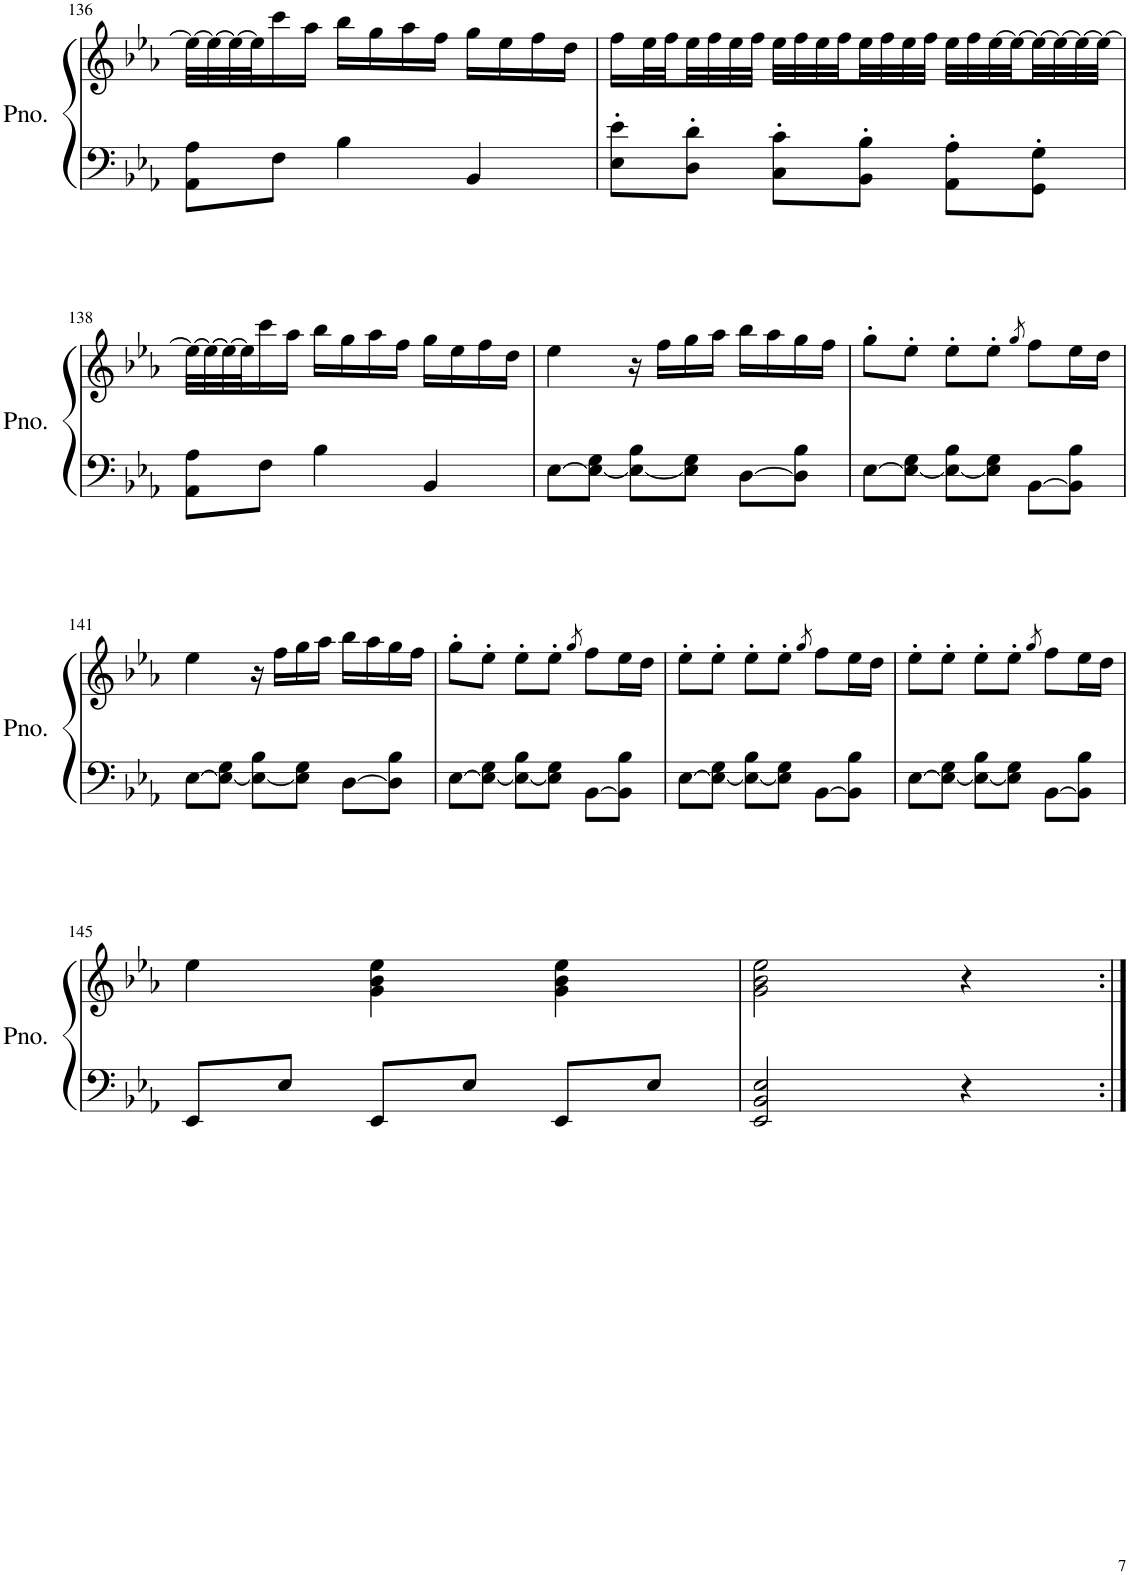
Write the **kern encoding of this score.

**kern	**kern
*part1	*part1
*staff2	*staff1
*I"Piano	*
*I'Pno.	*
!!LO:PB:g=z
*clefF4	*clefG2
*k[b-e-a-]	*k[b-e-a-]
*M3/4	*M3/4
=136	=136
8AA-\ 8A-\L	32ee-\LLL_
.	32ee-\_
.	32ee-\_
.	32ee-\J]
8F\J	16ccc\
.	16aa-\JJ
4B-\	16bb-\LL
.	16gg\
.	16aa-\
.	16ff\JJ
4BB-/	16gg\LL
.	16ee-\
.	16ff\
.	16dd\JJ
=137	=137
8E-\' 8e-\'L	16ff\LL
.	32ee-\L
.	32ff\
8D\' 8d\'J	32ee-\
.	32ff\
.	32ee-\
.	32ff\JJJ
8C\' 8c\'L	32ee-\LLL
.	32ff\
.	32ee-\
.	32ff\
8BB-\' 8B-\'J	32ee-\
.	32ff\
.	32ee-\
.	32ff\JJJ
8AA-\' 8A-\'L	32ee-\LLL
.	32ff\
.	[32ee-\
.	32ee-\_
8GG\' 8G\'J	32ee-\_
.	32ee-\_
.	32ee-\_
.	32ee-\JJJ_
!!LO:LB:g=z
=138	=138
8AA-\ 8A-\L	32ee-\LLL_
.	32ee-\_
.	32ee-\_
.	32ee-\J]
8F\J	16ccc\
.	16aa-\JJ
4B-\	16bb-\LL
.	16gg\
.	16aa-\
.	16ff\JJ
4BB-/	16gg\LL
.	16ee-\
.	16ff\
.	16dd\JJ
=139	=139
[8E-\L	4ee-\
8E-\_ 8G\J	.
8E-\_ 8B-\L	16r
.	16ff\LL
8E-\] 8G\J	16gg\
.	16aa-\JJ
[8D\L	16bb-\LL
.	16aa-\
8D\] 8B-\J	16gg\
.	16ff\JJ
=140	=140
[8E-\L	8gg'\L
8E-\_ 8G\J	8ee-'\J
8E-\_ 8B-\L	8ee-'\L
8E-\] 8G\J	8ee-'\J
.	8qgg/
[8BB-\L	8ff\L
8BB-\] 8B-\J	16ee-\L
.	16dd\JJ
!!LO:LB:g=z
=141	=141
[8E-\L	4ee-\
8E-\_ 8G\J	.
8E-\_ 8B-\L	16r
.	16ff\LL
8E-\] 8G\J	16gg\
.	16aa-\JJ
[8D\L	16bb-\LL
.	16aa-\
8D\] 8B-\J	16gg\
.	16ff\JJ
=142	=142
[8E-\L	8gg'\L
8E-\_ 8G\J	8ee-'\J
8E-\_ 8B-\L	8ee-'\L
8E-\] 8G\J	8ee-'\J
.	8qgg/
[8BB-\L	8ff\L
8BB-\] 8B-\J	16ee-\L
.	16dd\JJ
=143	=143
[8E-\L	8ee-'\L
8E-\_ 8G\J	8ee-'\J
8E-\_ 8B-\L	8ee-'\L
8E-\] 8G\J	8ee-'\J
.	8qgg/
[8BB-\L	8ff\L
8BB-\] 8B-\J	16ee-\L
.	16dd\JJ
=144	=144
[8E-\L	8ee-'\L
8E-\_ 8G\J	8ee-'\J
8E-\_ 8B-\L	8ee-'\L
8E-\] 8G\J	8ee-'\J
.	8qgg/
[8BB-\L	8ff\L
8BB-\] 8B-\J	16ee-\L
.	16dd\JJ
!!LO:LB:g=z
=145	=145
8EE-/L	4ee-\
8E-/J	.
8EE-/L	4g\ 4b-\ 4ee-\
8E-/J	.
8EE-/L	4g\ 4b-\ 4ee-\
8E-/J	.
=146	=146
2EE-/ 2BB-/ 2E-/	2g\ 2b-\ 2ee-\
4r	4r
=:|!	=:|!
*-	*-
